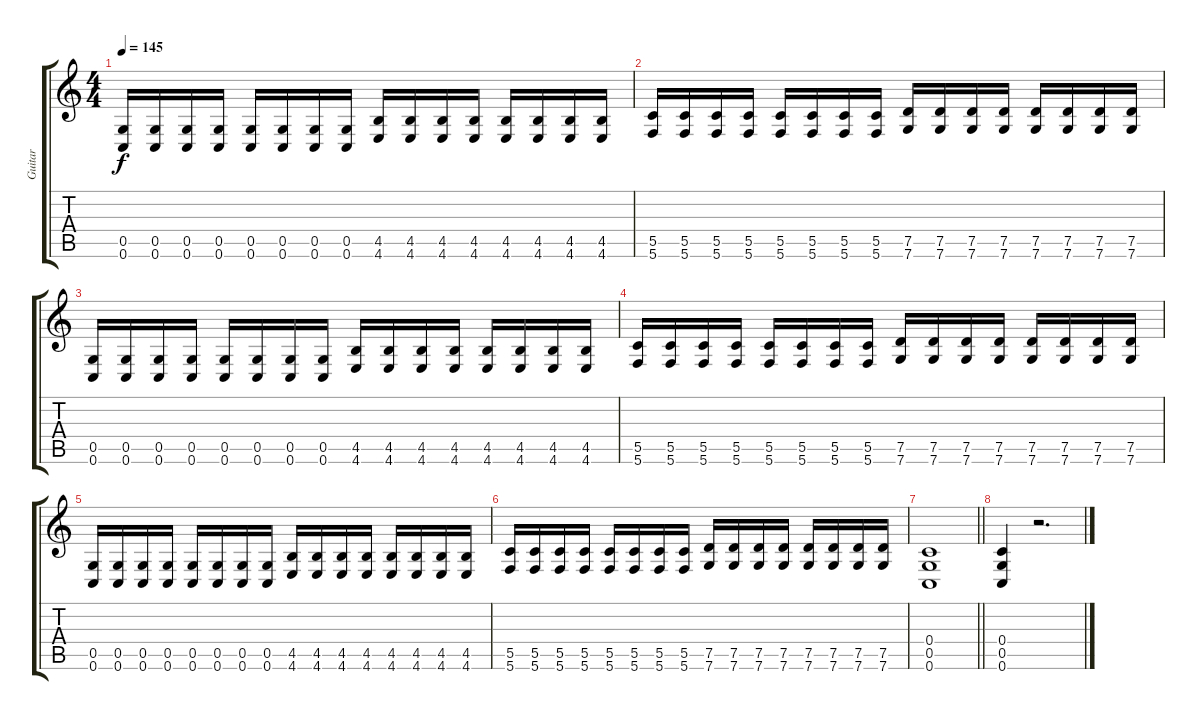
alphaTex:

\track ("Guitar" "Guitar") {instrument overdrivenguitar}
\staff {score tabs}
\tuning (D4 A3 F3 C3 G2 C2) {hide}
\ts (4 4)
\tempo 145
\clef g2
\ks c
(0.5 0.6).16{dy f} (0.5 0.6).16 (0.5 0.6).16 (0.5 0.6).16 (0.5 0.6).16 (0.5 0.6).16 (0.5 0.6).16 (0.5 0.6).16 (4.5 4.6).16 (4.5 4.6).16 (4.5 4.6).16 (4.5 4.6).16 (4.5 4.6).16 (4.5 4.6).16 (4.5 4.6).16 (4.5 4.6).16 |
(5.5 5.6).16 (5.5 5.6).16 (5.5 5.6).16 (5.5 5.6).16 (5.5 5.6).16 (5.5 5.6).16 (5.5 5.6).16 (5.5 5.6).16 (7.5 7.6).16 (7.5 7.6).16 (7.5 7.6).16 (7.5 7.6).16 (7.5 7.6).16 (7.5 7.6).16 (7.5 7.6).16 (7.5 7.6).16 |
(0.5 0.6).16 (0.5 0.6).16 (0.5 0.6).16 (0.5 0.6).16 (0.5 0.6).16 (0.5 0.6).16 (0.5 0.6).16 (0.5 0.6).16 (4.5 4.6).16 (4.5 4.6).16 (4.5 4.6).16 (4.5 4.6).16 (4.5 4.6).16 (4.5 4.6).16 (4.5 4.6).16 (4.5 4.6).16 |
(5.5 5.6).16 (5.5 5.6).16 (5.5 5.6).16 (5.5 5.6).16 (5.5 5.6).16 (5.5 5.6).16 (5.5 5.6).16 (5.5 5.6).16 (7.5 7.6).16 (7.5 7.6).16 (7.5 7.6).16 (7.5 7.6).16 (7.5 7.6).16 (7.5 7.6).16 (7.5 7.6).16 (7.5 7.6).16 |
(0.5 0.6).16 (0.5 0.6).16 (0.5 0.6).16 (0.5 0.6).16 (0.5 0.6).16 (0.5 0.6).16 (0.5 0.6).16 (0.5 0.6).16 (4.5 4.6).16 (4.5 4.6).16 (4.5 4.6).16 (4.5 4.6).16 (4.5 4.6).16 (4.5 4.6).16 (4.5 4.6).16 (4.5 4.6).16 |
(5.5 5.6).16 (5.5 5.6).16 (5.5 5.6).16 (5.5 5.6).16 (5.5 5.6).16 (5.5 5.6).16 (5.5 5.6).16 (5.5 5.6).16 (7.5 7.6).16 (7.5 7.6).16 (7.5 7.6).16 (7.5 7.6).16 (7.5 7.6).16 (7.5 7.6).16 (7.5 7.6).16 (7.5 7.6).16 |
\barLineRight lightlight
(0.4 0.5 0.6).1 |
(0.4 0.5 0.6).4 r.2{d}
